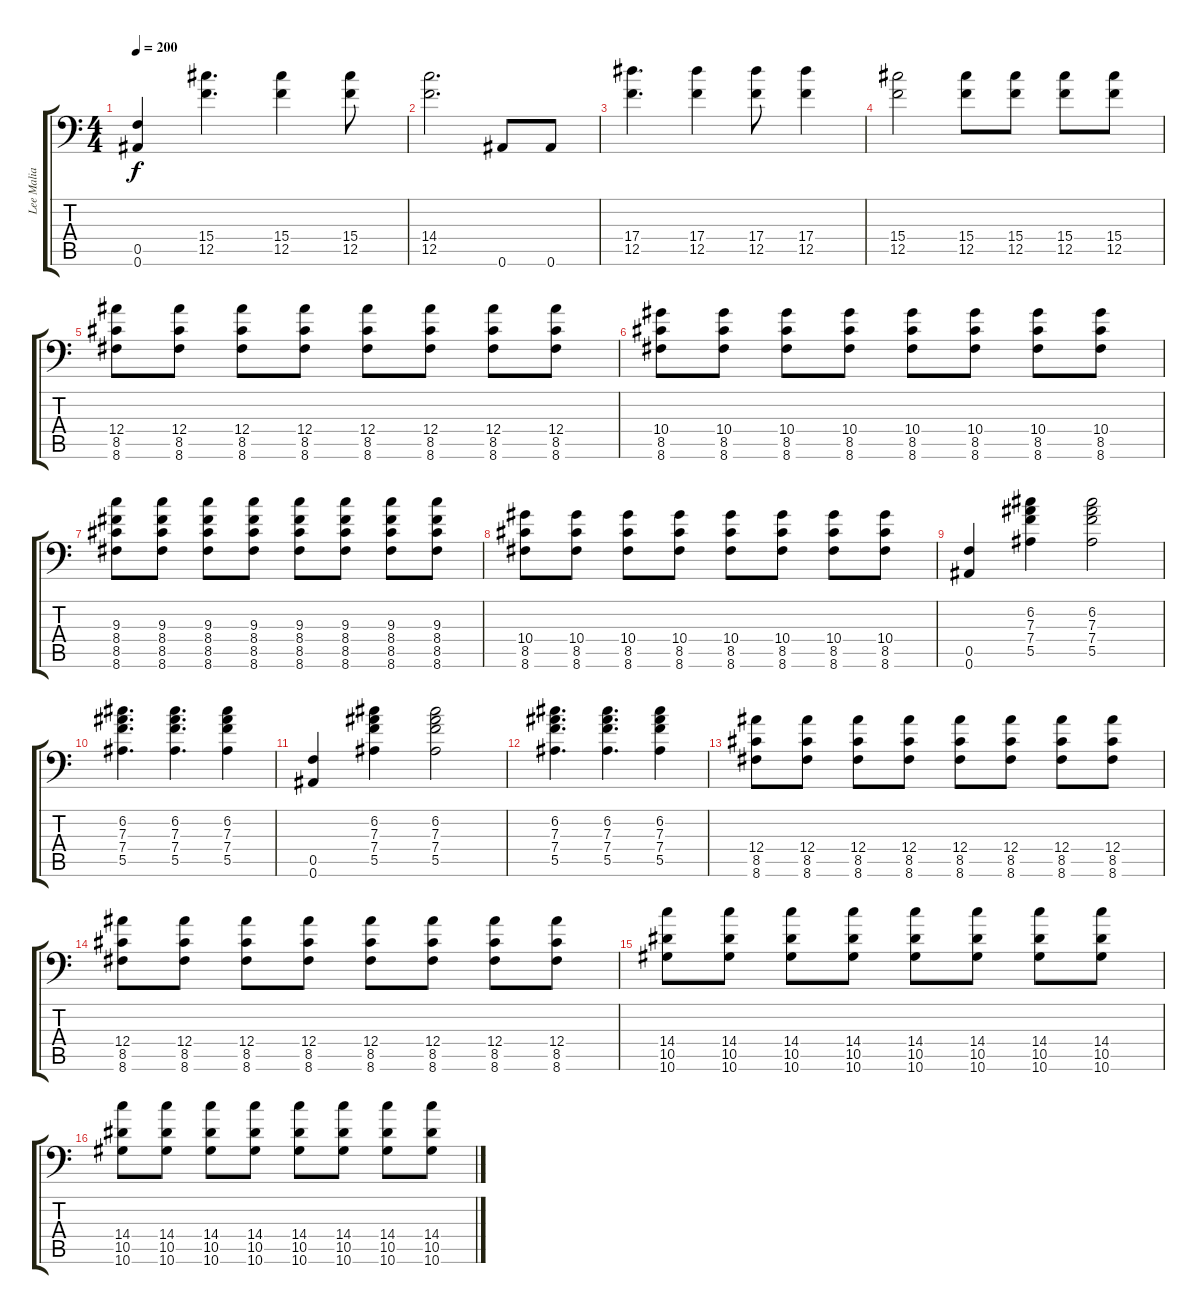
\track ("Lee Malia" "Lee Malia") {instrument distortionguitar}
\staff {score tabs}
\tuning (C4 G3 Eb3 Bb2 F2 Bb1) {hide}
\ts (4 4)
\tempo 200
\clef f4
\ks c
(0.5 0.6).4{dy f} (15.4 12.5).4{d} (15.4 12.5).4 (15.4 12.5).8 |
(14.4 12.5).2{d} 0.6.8 0.6.8 |
(17.4 12.5).4{d} (17.4 12.5).4 (17.4 12.5).8 (17.4 12.5).4 |
(15.4 12.5).2 (15.4 12.5).8 (15.4 12.5).8 (15.4 12.5).8 (15.4 12.5).8 |
(12.4 8.5 8.6).8 (12.4 8.5 8.6).8 (12.4 8.5 8.6).8 (12.4 8.5 8.6).8 (12.4 8.5 8.6).8 (12.4 8.5 8.6).8 (12.4 8.5 8.6).8 (12.4 8.5 8.6).8 |
(10.4 8.5 8.6).8 (10.4 8.5 8.6).8 (10.4 8.5 8.6).8 (10.4 8.5 8.6).8 (10.4 8.5 8.6).8 (10.4 8.5 8.6).8 (10.4 8.5 8.6).8 (10.4 8.5 8.6).8 |
(9.3 8.4 8.5 8.6).8 (9.3 8.4 8.5 8.6).8 (9.3 8.4 8.5 8.6).8 (9.3 8.4 8.5 8.6).8 (9.3 8.4 8.5 8.6).8 (9.3 8.4 8.5 8.6).8 (9.3 8.4 8.5 8.6).8 (9.3 8.4 8.5 8.6).8 |
(10.4 8.5 8.6).8 (10.4 8.5 8.6).8 (10.4 8.5 8.6).8 (10.4 8.5 8.6).8 (10.4 8.5 8.6).8 (10.4 8.5 8.6).8 (10.4 8.5 8.6).8 (10.4 8.5 8.6).8 |
(0.5 0.6).4 (6.2 7.3 7.4 5.5).4 (6.2 7.3 7.4 5.5).2 |
(6.2 7.3 7.4 5.5).4{d} (6.2 7.3 7.4 5.5).4{d} (6.2 7.3 7.4 5.5).4 |
(0.5 0.6).4 (6.2 7.3 7.4 5.5).4 (6.2 7.3 7.4 5.5).2 |
(6.2 7.3 7.4 5.5).4{d} (6.2 7.3 7.4 5.5).4{d} (6.2 7.3 7.4 5.5).4 |
(12.4 8.5 8.6).8 (12.4 8.5 8.6).8 (12.4 8.5 8.6).8 (12.4 8.5 8.6).8 (12.4 8.5 8.6).8 (12.4 8.5 8.6).8 (12.4 8.5 8.6).8 (12.4 8.5 8.6).8 |
(12.4 8.5 8.6).8 (12.4 8.5 8.6).8 (12.4 8.5 8.6).8 (12.4 8.5 8.6).8 (12.4 8.5 8.6).8 (12.4 8.5 8.6).8 (12.4 8.5 8.6).8 (12.4 8.5 8.6).8 |
(14.4 10.5 10.6).8 (14.4 10.5 10.6).8 (14.4 10.5 10.6).8 (14.4 10.5 10.6).8 (14.4 10.5 10.6).8 (14.4 10.5 10.6).8 (14.4 10.5 10.6).8 (14.4 10.5 10.6).8 |
(14.4 10.5 10.6).8 (14.4 10.5 10.6).8 (14.4 10.5 10.6).8 (14.4 10.5 10.6).8 (14.4 10.5 10.6).8 (14.4 10.5 10.6).8 (14.4 10.5 10.6).8 (14.4 10.5 10.6).8
